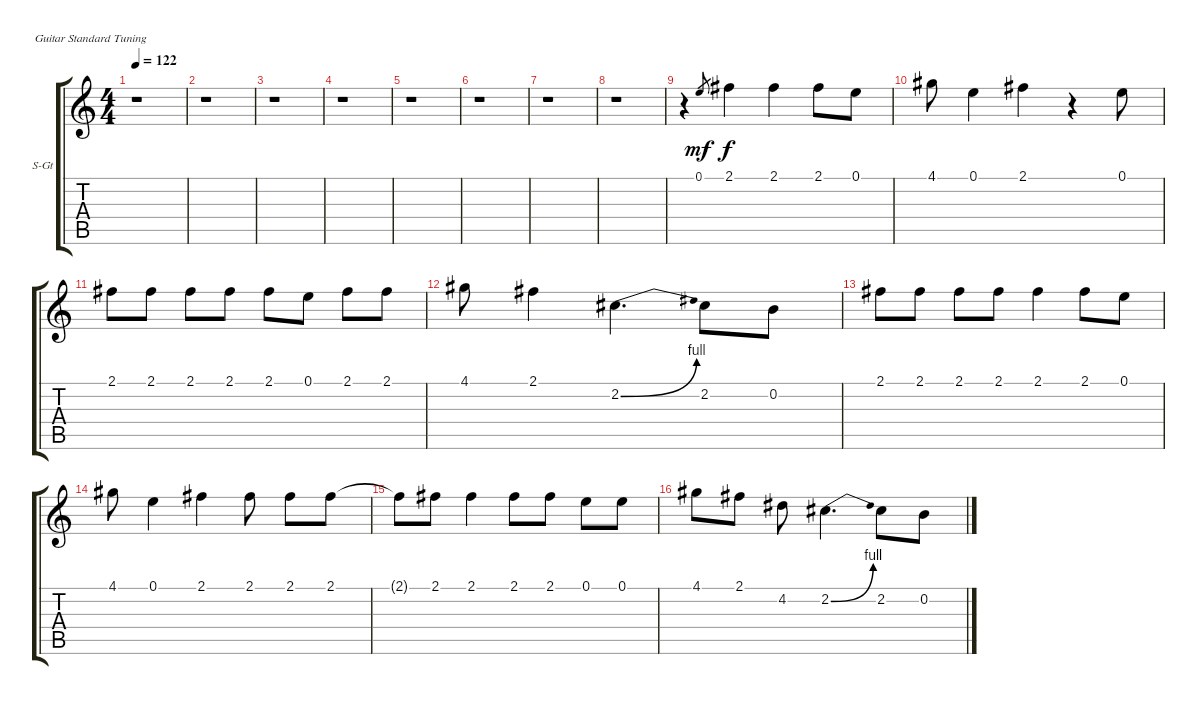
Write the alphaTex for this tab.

\bracketExtendMode groupsimilarinstruments
\firstSystemTrackNameOrientation horizontal
\otherSystemsTrackNameOrientation horizontal
\track ("Voice" "S-Gt") {instrument bagpipe}
\staff {score tabs}
\tuning (E4 B3 G3 D3 A2 E2)
\displaytranspose 12
\ts (4 4)
\tempo 122
\clef g2
\ks c
r.1{dy mf instrument bagpipe} |
r.1 |
r.1 |
r.1 |
r.1 |
r.1 |
r.1 |
r.1 |
r.4 0.1.8{gr} 2.1.4{dy f} 2.1.4 2.1.8 0.1.8 |
4.1.8 0.1.4 2.1.4 r.4 0.1.8 |
2.1.8 2.1.8 2.1.8 2.1.8 2.1.8 0.1.8 2.1.8 2.1.8 |
4.1.8 2.1.4 2.2{be (bend 0 0 60 4)}.4{d} 2.2.8 0.2.8 |
2.1.8 2.1.8 2.1.8 2.1.8 2.1.4 2.1.8 0.1.8 |
4.1.8 0.1.4 2.1.4 2.1.8 2.1.8 2.1.8 |
2.1{t}.8 2.1.8 2.1.4 2.1.8 2.1.8 0.1.8 0.1.8 |
4.1.8 2.1.8 4.2.8 2.2{be (bend 0 0 60 4)}.4{d} 2.2.8 0.2.8
